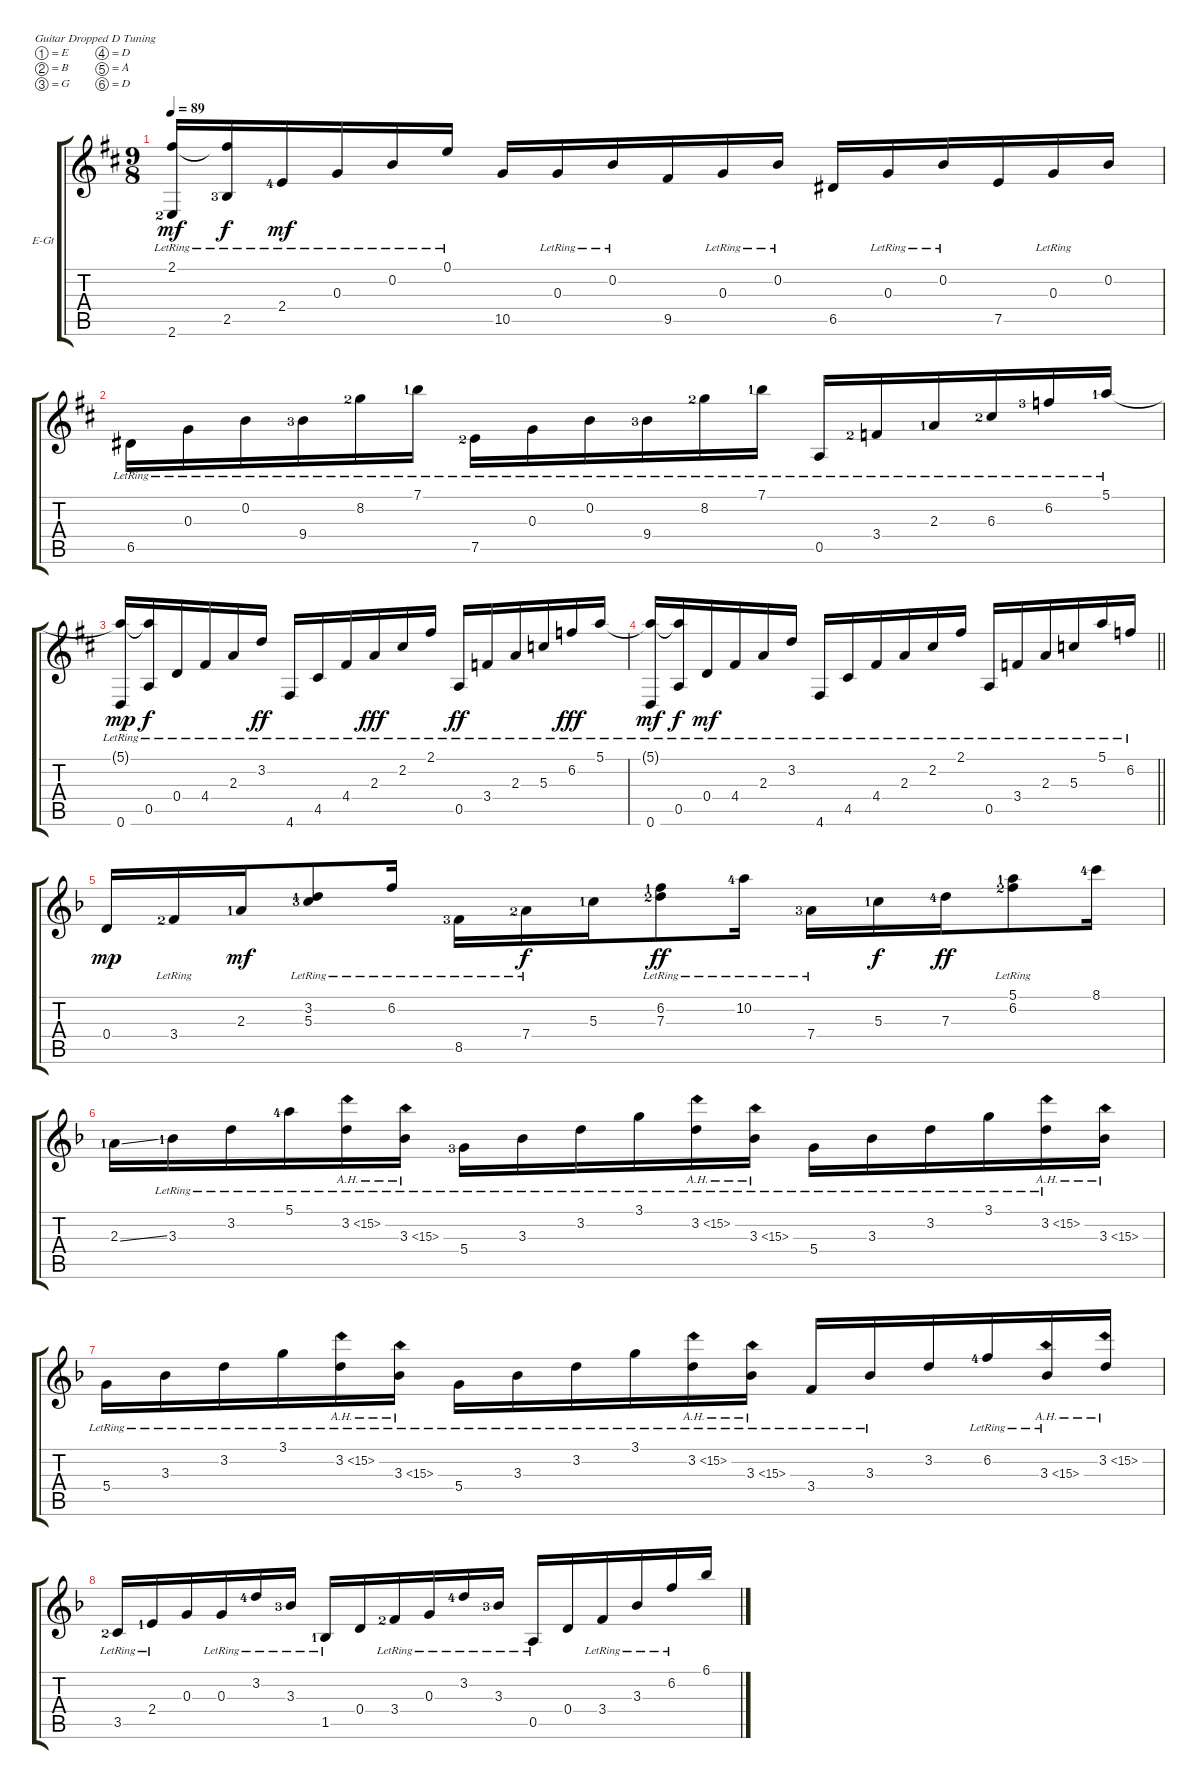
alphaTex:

\bracketExtendMode groupsimilarinstruments
\firstSystemTrackNameOrientation horizontal
\otherSystemsTrackNameOrientation horizontal
\track ("Electric Guitar" "E-Gt") {instrument electricguitarclean}
\staff {score tabs}
\tuning (E4 B3 G3 D3 A2 D2)
\ts (9 8)
\tempo 89
\clef g2
\scale
0.333333
\ks d
(2.6{lr lf 3} 2.1{t}).16{dy mf} (2.1{t} 2.5{lr lf 4}).16{dy f} 2.4{lr lf 5}.16{dy mf} 0.3{lr}.16 0.2{lr}.16 0.1{lr}.16 10.5.16 0.3{lr}.16 0.2{lr}.16 9.5.16 0.3{lr}.16 0.2{lr}.16 6.5.16 0.3{lr}.16 0.2{lr}.16 7.5.16 0.3{lr}.16 0.2.16 |
\scale
0.333333 6.5{lr}.16 0.3{lr}.16 0.2{lr}.16 9.4{lr lf 4}.16 8.2{lr lf 3}.16 7.1{lr lf 2}.16 7.5{lr lf 3}.16 0.3{lr}.16 0.2{lr}.16 9.4{lr lf 4}.16 8.2{lr lf 3}.16 7.1{lr lf 2}.16 0.5{lr}.16 3.4{lr lf 3}.16 2.3{lr lf 2}.16 6.3{lr lf 3}.16 6.2{lr lf 4}.16 5.1{lr lf 2}.16 |
\scale
0.333333 (0.6{lr} 5.1{lr t}).16{dy mp} (5.1{lr t} 0.5{lr}).16{dy f} 0.4{lr}.16 4.4{lr}.16 2.3{lr}.16 3.2{lr}.16{dy ff} 4.6{lr}.16 4.5{lr}.16 4.4{lr}.16 2.3{lr}.16{dy fff} 2.2{lr}.16 2.1{lr}.16 0.5{lr}.16{dy ff} 3.4{lr}.16 2.3{lr}.16 5.3{lr}.16 6.2{lr}.16{dy fff} 5.1{lr}.16 |
\scale
0.333333
\barLineRight lightlight
(0.6{lr} 5.1{lr t}).16{dy mf} (5.1{lr t} 0.5{lr}).16{dy f} 0.4{lr}.16{dy mf} 4.4{lr}.16 2.3{lr}.16 3.2{lr}.16 4.6{lr}.16 4.5{lr}.16 4.4{lr}.16 2.3{lr}.16 2.2{lr}.16 2.1{lr}.16 0.5{lr}.16 3.4{lr}.16 2.3{lr}.16 5.3{lr}.16 5.1{lr}.16 6.2{lr}.16 |
\scale
0.495868
\ks f
0.4.16{dy mp} 3.4{lr lf 3}.16 2.3{lf 2}.16{dy mf} (3.2{lf 2} 5.3{lr lf 4}).8 6.2{lr}.16 8.5{lr lf 4}.16 7.4{lr lf 3}.16{dy f} 5.3{lf 2}.16 (6.2{lf 2} 7.3{lr lf 3}).8{dy ff} 10.2{lr lf 5}.16 7.4{lr lf 4}.16 5.3{lf 2}.16{dy f} 7.3{lf 5}.16{dy ff} (5.1{lf 2} 6.2{lr lf 3}).8 8.1{lf 5}.16 |
\scale
0.252066 2.3{ss lf 2}.16 3.3{lr lf 2}.16 3.2{lr}.16 5.1{lr lf 5}.16 3.2{ah 12 lr}.16 3.3{ah 12 lr}.16 5.4{lr lf 4}.16 3.3{lr}.16 3.2{lr}.16 3.1{lr}.16 3.2{ah 12 lr}.16 3.3{ah 12 lr}.16 5.4{lr}.16 3.3{lr}.16 3.2{lr}.16 3.1{lr}.16 3.2{ah 12 lr}.16 3.3{ah 12}.16 |
\scale
0.252066 5.4{lr}.16 3.3{lr}.16 3.2{lr}.16 3.1{lr}.16 3.2{ah 12 lr}.16 3.3{ah 12 lr}.16 5.4{lr}.16 3.3{lr}.16 3.2{lr}.16 3.1{lr}.16 3.2{ah 12 lr}.16 3.3{ah 12 lr}.16 3.4{lr}.16 3.3{lr}.16 3.2.16 6.2{lr lf 5}.16 3.3{ah 12 lr}.16 3.2{ah 12}.16 |
\scale
0.333333 3.5{lr lf 3}.16 2.4{lr lf 2}.16 0.3.16 0.3{lr}.16 3.2{lr lf 5}.16 3.3{lr lf 4}.16 1.5{lr lf 2}.16 0.4.16 3.4{lr lf 3}.16 0.3{lr}.16 3.2{lr lf 5}.16 3.3{lr lf 4}.16 0.5{lr}.16 0.4.16 3.4{lr}.16 3.3{lr}.16 6.2{lr}.16 6.1.16
